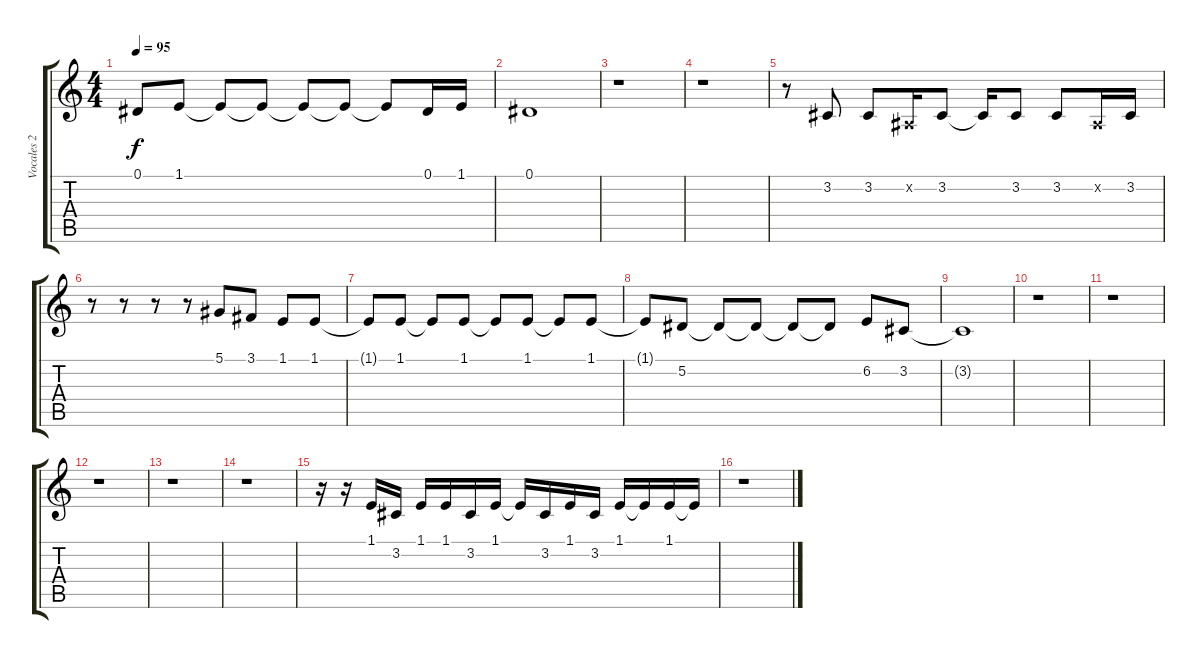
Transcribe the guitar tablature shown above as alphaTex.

\track ("Vocales 2" "Vocales 2") {instrument acousticgrandpiano}
\staff {score tabs}
\tuning (Eb4 Bb3 Gb3 Db3 Ab2 Db2) {hide}
\ts (4 4)
\tempo 95
\clef g2
\ks c
0.1{t}.8{dy f} 1.1.8 1.1{t}.8 1.1{t}.8 1.1{t}.8 1.1{t}.8 1.1{t}.8 0.1.16 1.1.16 |
0.1.1 |
r.1 |
r.1 |
r.8 3.2.8 3.2.8 0.2{x}.16 3.2.8 3.2{t}.16 3.2.8 3.2.8 0.2{x}.16 3.2.16 |
r.8 r.8 r.8 r.8 5.1.8 3.1.8 1.1.8 1.1.8 |
1.1{t}.8 1.1.8 1.1{t}.8 1.1.8 1.1{t}.8 1.1.8 1.1{t}.8 1.1.8 |
1.1{t}.8 5.2.8 5.2{t}.8 5.2{t}.8 5.2{t}.8 5.2{t}.8 6.2.8 3.2.8 |
3.2{t}.1 |
r.1 |
r.1 |
r.1 |
r.1 |
r.1 |
r.16 r.16 1.1.16 3.2.16 1.1.16 1.1.16 3.2.16 1.1.16 1.1{t}.16 3.2.16 1.1.16 3.2.16 1.1.16 1.1{t}.16 1.1.16 1.1{t}.16 |
r.1
